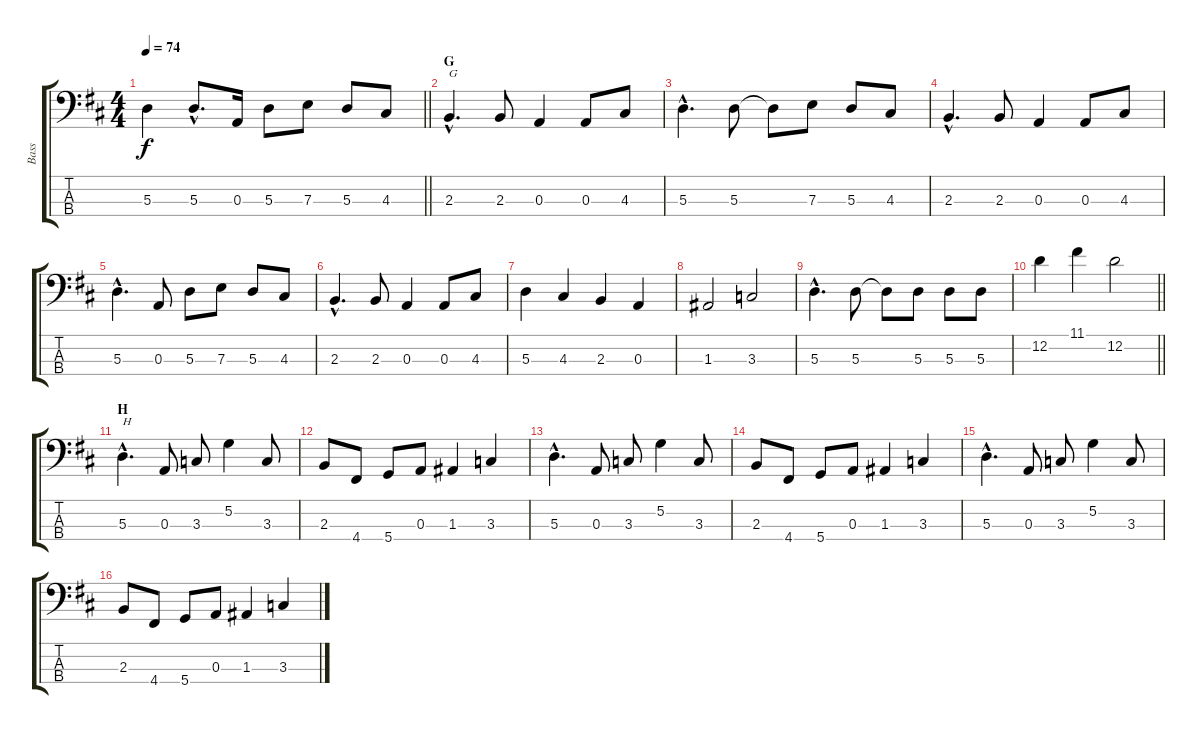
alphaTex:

\track ("Bass" "Bass") {instrument electricbasspick}
\staff {score tabs}
\tuning (G2 D2 A1 D1) {hide}
\ts (4 4)
\tempo 74
\clef f4
\barLineRight lightlight
\ks d
5.3.4{dy f} 5.3{hac}.8{d} 0.3.16 5.3.8 7.3.8 5.3.8 4.3.8 |
\section ("" "G")
2.3{hac}.4{d txt "G"} 2.3.8 0.3.4 0.3.8 4.3.8 |
5.3{hac}.4{d} 5.3.8 5.3{t}.8 7.3.8 5.3.8 4.3.8 |
2.3{hac}.4{d} 2.3.8 0.3.4 0.3.8 4.3.8 |
5.3{hac}.4{d} 0.3.8 5.3.8 7.3.8 5.3.8 4.3.8 |
2.3{hac}.4{d} 2.3.8 0.3.4 0.3.8 4.3.8 |
5.3.4 4.3.4 2.3.4 0.3.4 |
1.3.2 3.3.2 |
5.3{hac}.4{d} 5.3.8 5.3{t}.8 5.3.8 5.3.8 5.3.8 |
\barLineRight lightlight
12.2.4 11.1.4 12.2.2 |
\section ("" "H")
5.3{hac}.4{d txt "H"} 0.3.8 3.3.8 5.2.4 3.3.8 |
2.3.8 4.4.8 5.4.8 0.3.8 1.3.4 3.3.4 |
5.3{hac}.4{d} 0.3.8 3.3.8 5.2.4 3.3.8 |
2.3.8 4.4.8 5.4.8 0.3.8 1.3.4 3.3.4 |
5.3{hac}.4{d} 0.3.8 3.3.8 5.2.4 3.3.8 |
2.3.8 4.4.8 5.4.8 0.3.8 1.3.4 3.3.4
